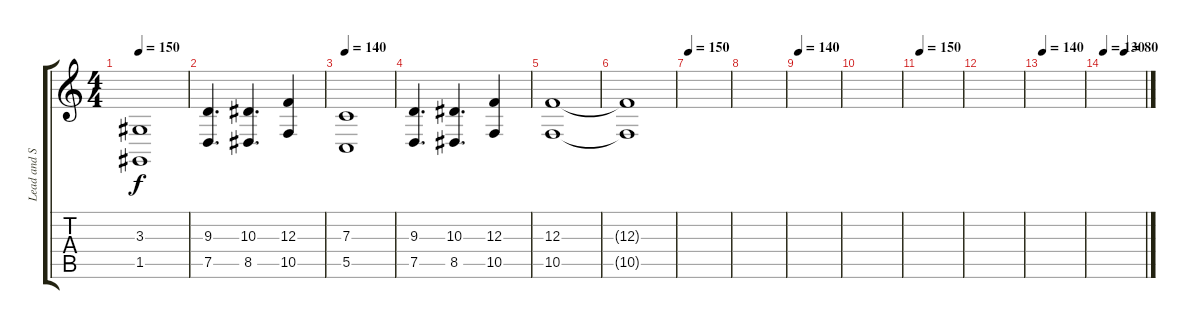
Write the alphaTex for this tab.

\track ("Lead and Synth" "Lead and S") {instrument tremolostrings}
\staff {score tabs}
\tuning (D4 A3 F3 C3 G2 C2) {hide}
\ts (4 4)
\tempo 150
\clef g2
\ks c
(3.3 1.5).1{dy f} |
(9.3 7.5).4{d} (10.3 8.5).4{d} (12.3 10.5).4 |
\tempo 140
(7.3 5.5).1{volume 0} |
(9.3 7.5).4{d} (10.3 8.5).4{d} (12.3 10.5).4 |
(12.3 10.5).1 |
(12.3{t} 10.5{t}).1 |
\tempo 150
|
|
\tempo 140
|
|
\tempo 150
|
|
\tempo 140
|
\tempo 130
\tempo (80 0.5)
